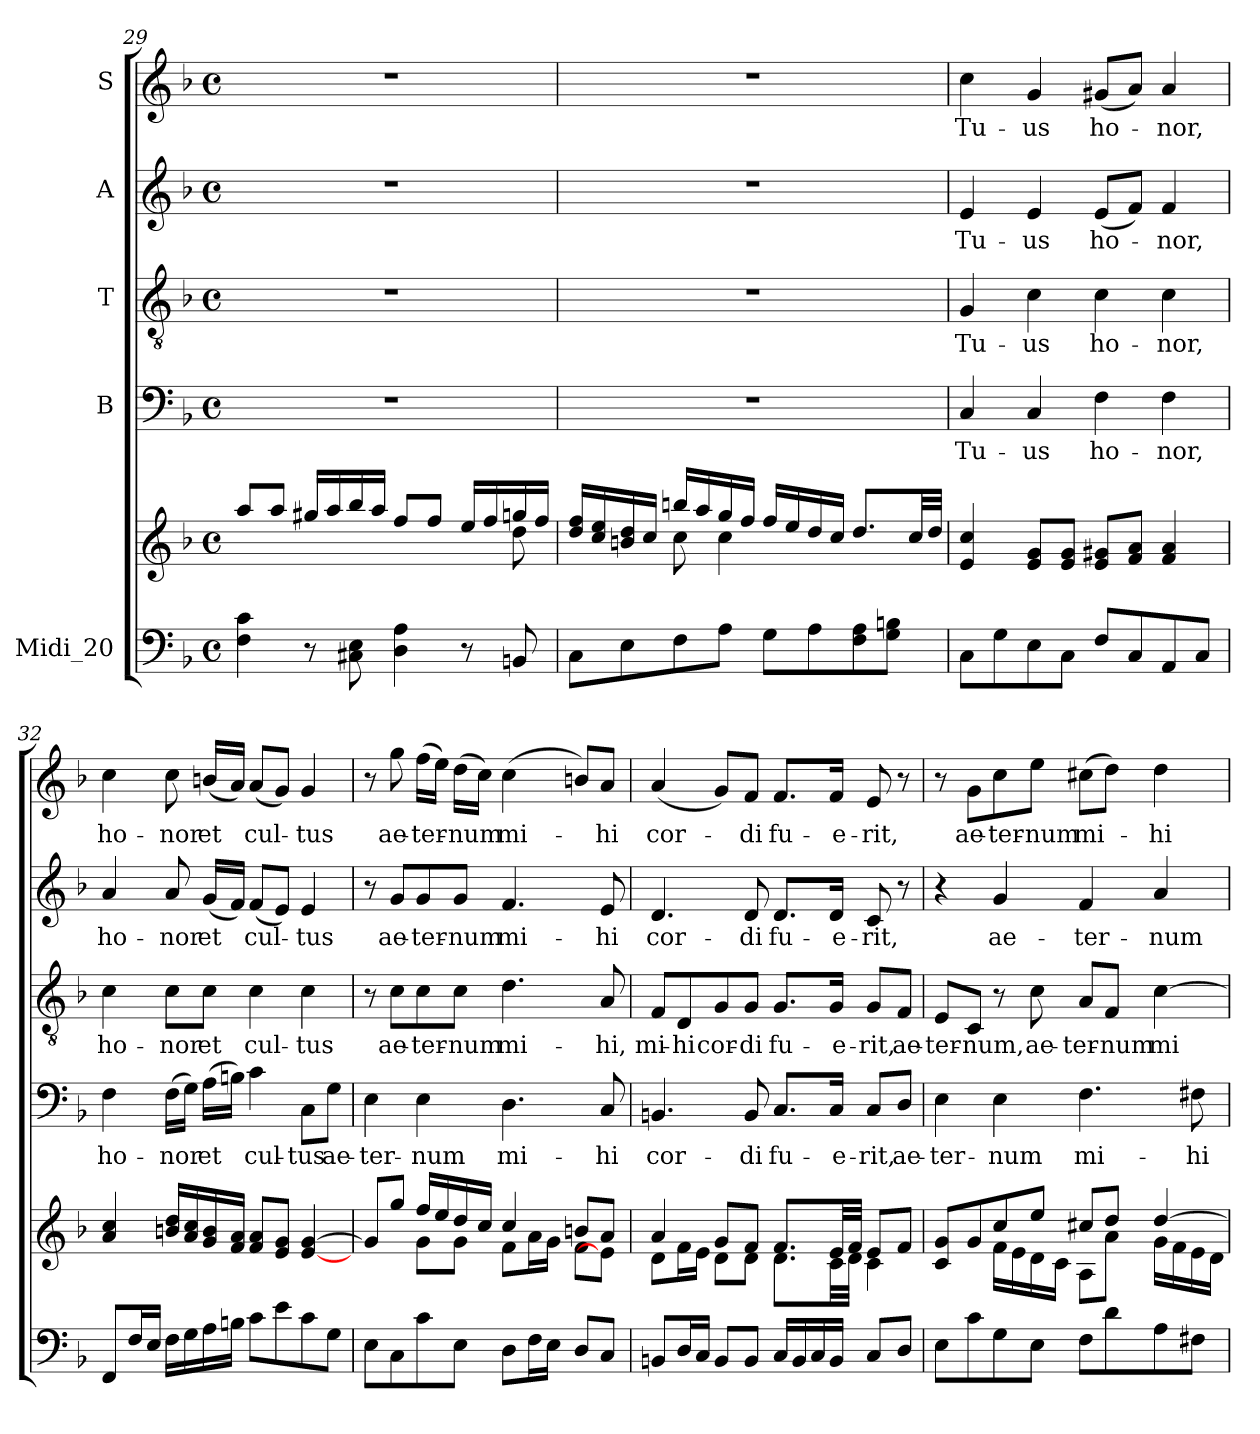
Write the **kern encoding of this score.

**kern	**kern	**kern	**text	**kern	**text	**kern	**text	**kern	**text
*part5	*part5	*part4	*part4	*part3	*part3	*part2	*part2	*part1	*part1
*staff6	*staff5	*staff4	*staff4	*staff3	*staff3	*staff2	*staff2	*staff1	*staff1
*I"Midi_20	*	*I"B	*	*I"T	*	*I"A	*	*I"S	*
*clefF4	*clefG2	*clefF4	*	*clefGv2	*	*clefG2	*	*clefG2	*
*k[b-]	*k[b-]	*k[b-]	*	*k[b-]	*	*k[b-]	*	*k[b-]	*
*F:	*F:	*F:	*	*F:	*	*F:	*	*F:	*
*M4/4	*M4/4	*M4/4	*	*M4/4	*	*M4/4	*	*M4/4	*
*met(c)	*met(c)	*met(c)	*	*met(c)	*	*met(c)	*	*met(c)	*
=29	=29	=29	=29	=29	=29	=29	=29	=29	=29
*	*^	*	*	*	*	*	*	*	*
4F\ 4c\	8aa/L	2ryy	1r	.	1r	.	1r	.	1r	.
.	8aa/J	.	.	.	.	.	.	.	.	.
8r	16gg#X/LL	.	.	.	.	.	.	.	.	.
.	16aa/	.	.	.	.	.	.	.	.	.
8C#X\ 8E\	16bb-i/	.	.	.	.	.	.	.	.	.
.	16aa/JJ	.	.	.	.	.	.	.	.	.
4D\ 4A\	8ff/L	4ryy	.	.	.	.	.	.	.	.
.	8ff/J	.	.	.	.	.	.	.	.	.
8r	16ee/LL	8ryy	.	.	.	.	.	.	.	.
.	16ff/	.	.	.	.	.	.	.	.	.
8BBn/	16ggn/	8dd\	.	.	.	.	.	.	.	.
.	16ff/JJ	.	.	.	.	.	.	.	.	.
!!LO:LB:g=z
=30	=30	=30	=30	=30	=30	=30	=30	=30	=30	=30
8C\L	16dd/ 16ff/LL	4ryy	1r	.	1r	.	1r	.	1r	.
.	16cc/ 16ee/	.	.	.	.	.	.	.	.	.
8E\	16bn/ 16dd/	.	.	.	.	.	.	.	.	.
.	16cc/JJ	.	.	.	.	.	.	.	.	.
8F\	16bbn/LL	8cc\	.	.	.	.	.	.	.	.
.	16aa/	.	.	.	.	.	.	.	.	.
8A\J	16gg/	4cc\	.	.	.	.	.	.	.	.
.	16ff/JJ	.	.	.	.	.	.	.	.	.
8G\L	16ff/LL	.	.	.	.	.	.	.	.	.
.	16ee/	.	.	.	.	.	.	.	.	.
8A\	16dd/	8ryy	.	.	.	.	.	.	.	.
.	16cc/JJ	.	.	.	.	.	.	.	.	.
8F\ 8A\	8.dd/L	4ryy	.	.	.	.	.	.	.	.
8G\ 8Bn\J	.	.	.	.	.	.	.	.	.	.
.	32cc/LL	.	.	.	.	.	.	.	.	.
.	32dd/JJJ	.	.	.	.	.	.	.	.	.
!!LO:PB:g=z
=31	=31	=31	=31	=31	=31	=31	=31	=31	=31	=31
!	!	!	!	!LO:LY:b	!	!LO:LY:b	!	!LO:LY:b	!	!LO:LY:b
8C\L	4e/ 4cc/	2ryy	4C/	Tu-	4G/	Tu-	4e/	Tu-	4cc\	Tu-
8G\	.	.	.	.	.	.	.	.	.	.
!	!	!	!	!LO:LY:b	!	!LO:LY:b	!	!LO:LY:b	!	!LO:LY:b
8E\	8e/ 8g/L	.	4C/	-us	4c\	-us	4e/	-us	4g/	-us
8C\J	8e/ 8g/J	.	.	.	.	.	.	.	.	.
!	!	!	!	!LO:LY:b	!	!LO:LY:b	!	!LO:LY:b	!	!LO:LY:b
8F/L	8e/ 8g#X/L	2ryy	4F\	ho-	4c\	ho-	(<8e/L	ho-	(<8g#X/L	ho-
8C/	8f/ 8a/J	.	.	.	.	.	8f/J)	.	8a/J)	.
!	!	!	!	!LO:LY:b	!	!LO:LY:b	!	!LO:LY:b	!	!LO:LY:b
8AA/	4f/ 4a/	.	4F\	-nor,	4c\	-nor,	4f/	nor,	4a/	nor,
8C/J	.	.	.	.	.	.	.	.	.	.
=32	=32	=32	=32	=32	=32	=32	=32	=32	=32	=32
!	!	!	!	!LO:LY:b	!	!LO:LY:b	!	!LO:LY:b	!	!LO:LY:b
8FF/L	4a/ 4cc/	2ryy	4F\	ho-	4c\	ho-	4a/	ho-	4cc\	ho-
16F/L	.	.	.	.	.	.	.	.	.	.
16E/JJ	.	.	.	.	.	.	.	.	.	.
!	!	!	!	!LO:LY:b	!	!LO:LY:b	!	!LO:LY:b	!	!LO:LY:b
16F\LL	16bn/ 16dd/LL	.	(>16F\LL	-nor	8c\L	-nor	8a/	-nor	8cc\	-nor
16G\	16a/ 16cc/	.	16G\JJ)	.	.	.	.	.	.	.
!	!	!	!	!LO:LY:b	!	!LO:LY:b	!	!LO:LY:b	!	!LO:LY:b
16A\	16g/ 16b/	.	(>16A\LL	et	8c\J	et	(<16g/LL	et	(<16bn/LL	et
16Bn\JJ	16f/ 16a/JJ	.	16Bn\JJ)	.	.	.	16f/JJ)	.	16a/JJ)	.
!	!	!	!	!LO:LY:b	!	!LO:LY:b	!	!LO:LY:b	!	!LO:LY:b
8c\L	8f/ 8a/L	2ryy	4c\	cul-	4c\	cul-	(<8f/L	cul-	(<8a/L	cul-
8e\	8e/ 8g/J	.	.	.	.	.	8e/J)	.	8g/J)	.
!	!	!	!	!LO:LY:b	!	!LO:LY:b	!	!LO:LY:b	!	!LO:LY:b
8c\	[4e/ [4g/	.	8C\L	-tus	4c\	-tus	4e/	tus	4g/	tus
!	!	!	!	!LO:LY:b	!	!	!	!	!	!
8G\J	.	.	8G\J	ae-	.	.	.	.	.	.
=33	=33	=33	=33	=33	=33	=33	=33	=33	=33	=33
!	!	!	!	!LO:LY:b	!	!	!	!	!	!
8E\L	8g/L]	4ryy	4E\	-ter-	8r	.	8r	.	8r	.
!	!	!	!	!	!	!LO:LY:b	!	!LO:LY:b	!	!LO:LY:b
8C\	8gg/J	.	.	.	8c\L	ae-	8g/L	ae-	8gg\	ae-
!	!	!	!	!LO:LY:b	!	!LO:LY:b	!	!LO:LY:b	!	!LO:LY:b
8c\	16ff/LL	8g\L	4E\	-num	8c\	-ter-	8g/	-ter-	(>16ff\LL	-ter-
.	16ee/	.	.	.	.	.	.	.	16ee\JJ)	.
!	!	!	!	!	!	!LO:LY:b	!	!LO:LY:b	!	!LO:LY:b
8E\J	16dd/	8g\J	.	.	8c\J	-num	8g/J	-num	(>16dd\LL	num
.	16cc/JJ	.	.	.	.	.	.	.	16cc\JJ)	.
!	!	!	!	!LO:LY:b	!	!LO:LY:b	!	!LO:LY:b	!	!LO:LY:b
8D\L	4cc/	8f\L	4.D\	mi-	4.d\	mi-	4.f/	mi-	(<4cc\	mi-
16F\L	.	16a\L	.	.	.	.	.	.	.	.
16E\JJ	.	16g\JJ	.	.	.	.	.	.	.	.
8D/L	8bn/L	8f\L	.	.	.	.	.	.	8bn/L)	.
!	!	!	!	!LO:LY:b	!	!LO:LY:b	!	!LO:LY:b	!	!LO:LY:b
8C/J	8a/J	8e\J]	8C/	-hi	8A/	-hi,	8e/	-hi	8a/J	hi
=34	=34	=34	=34	=34	=34	=34	=34	=34	=34	=34
!	!	!	!	!LO:LY:b	!	!LO:LY:b	!	!LO:LY:b	!	!LO:LY:b
8BBn/L	4a/	8d\L	4.BBn/	cor-	8F/L	mi-	4.d/	cor-	(<4a/	cor-
!	!	!	!	!	!	!LO:LY:b	!	!	!	!
16D/L	.	16f\L	.	.	8D/	-hi	.	.	.	.
16C/JJ	.	16e\JJ	.	.	.	.	.	.	.	.
!	!	!	!	!	!	!LO:LY:b	!	!	!	!
8BB/L	8g/L	8d\L	.	.	8G/	cor-	.	.	8g/L)	.
!	!	!	!	!LO:LY:b	!	!LO:LY:b	!	!LO:LY:b	!	!LO:LY:b
8BB/J	8f/J	8d\J	8BB/	-di	8G/J	-di	8d/	-di	8f/J	di
!	!	!	!	!LO:LY:b	!	!LO:LY:b	!	!LO:LY:b	!	!LO:LY:b
16C/LL	8.f/L	8.d\L	8.C/L	fu-	8.G/L	fu-	8.d/L	fu-	8.f/L	fu-
16BB/	.	.	.	.	.	.	.	.	.	.
16C/	.	.	.	.	.	.	.	.	.	.
!	!	!	!	!LO:LY:b	!	!LO:LY:b	!	!LO:LY:b	!	!LO:LY:b
16BB/JJ	32e/LL	32c\LL	16C/Jk	-e-	16G/Jk	-e-	16d/Jk	-e-	16f/Jk	-e-
.	32f/JJJ	32d\JJJ	.	.	.	.	.	.	.	.
!	!	!	!	!LO:LY:b	!	!LO:LY:b	!	!LO:LY:b	!	!LO:LY:b
8C/L	8e/L	4c\	8C/L	-rit,	8G/L	-rit,	8c/	-rit,	8e/	-rit,
!	!	!	!	!LO:LY:b	!	!LO:LY:b	!	!	!	!
8D/J	8f/J	.	8D/J	ae-	8F/J	ae-	8r	.	8r	.
!!LO:LB:g=z
=35	=35	=35	=35	=35	=35	=35	=35	=35	=35	=35
!	!	!	!	!LO:LY:b	!	!LO:LY:b	!	!	!	!
8E\L	8c/ 8g/L	4ryy	4E\	-ter-	8E/L	-ter-	4r	.	8r	.
!	!	!	!	!	!	!LO:LY:b	!	!	!	!LO:LY:b
8c\	8g/	.	.	.	8C/J	-num,	.	.	8g\L	ae-
!	!	!	!	!LO:LY:b	!	!	!	!LO:LY:b	!	!LO:LY:b
8G\	8cc/	16f\LL	4E\	-num	8r	.	4g/	ae-	8cc\	-ter-
.	.	16e\	.	.	.	.	.	.	.	.
!	!	!	!	!	!	!LO:LY:b	!	!	!	!LO:LY:b
8E\J	8ee/J	16d\	.	.	8c\	ae-	.	.	8ee\J	-num
.	.	16c\JJ	.	.	.	.	.	.	.	.
!	!	!	!	!LO:LY:b	!	!LO:LY:b	!	!LO:LY:b	!	!LO:LY:b
8F\L	8cc#X/L	8A\L	4.F\	mi-	8A/L	-ter-	4f/	-ter-	(>8cc#X\L	mi-
!	!	!	!	!	!	!LO:LY:b	!	!	!	!
8d\	8dd/J	8a\J	.	.	8F/J	-num	.	.	8dd\J)	.
!	!	!	!	!	!	!LO:LY:b	!	!LO:LY:b	!	!LO:LY:b
8A\	[4dd/	16g\LL	.	.	[4c\	mi-	4a/	-num	4dd\	hi
.	.	16f\	.	.	.	.	.	.	.	.
!	!	!	!	!LO:LY:b	!	!	!	!	!	!
8F#X\J	.	16e\	8F#X\	-hi	.	.	.	.	.	.
.	.	16d\JJ	.	.	.	.	.	.	.	.
*	*v	*v	*	*	*	*	*	*	*	*
=	=	=	=	=	=	=	=	=	=
*-	*-	*-	*-	*-	*-	*-	*-	*-	*-
